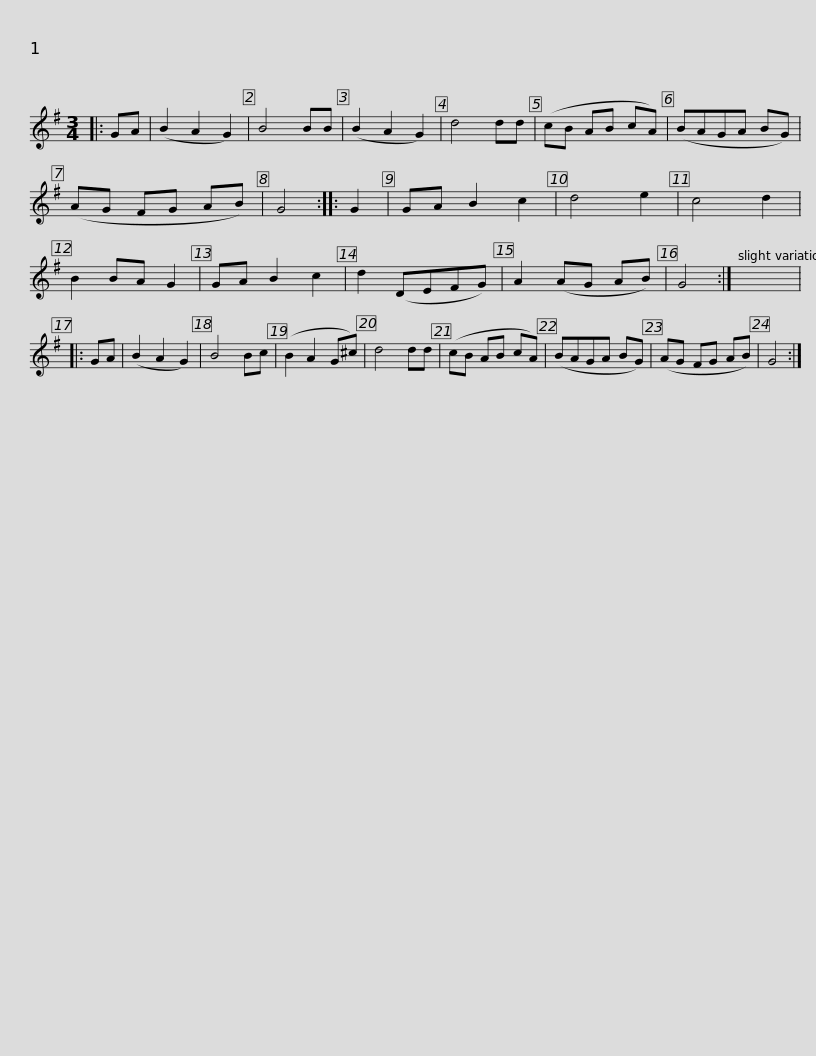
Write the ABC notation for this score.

X:1
L:1/8
M:3/4
I:linebreak $
K:G
V:1 treble
V:1
|: GA | (B2 A2 G2) | B4 BB | (B2 A2 G2) | d4 dd | %5
 (cB AB cA) | (BAGA BG) | (AG FG AB) | G4 :: G2 | %10
 GA B2 c2 |$ d4 e2 | c4 d2 | B2 BA G2 | GA B2 c2 | %15
 d2 (DEFG) | A2 (AG AB) | G4 :| x6 |: GA | %20
 (B2 A2 G2) | B4 Bc | (B2 A2 G^c) |$ d4 dd | (cB AB cA) | %25
 (BAGA BG) | (AG FG AB) | G4 :| %28
